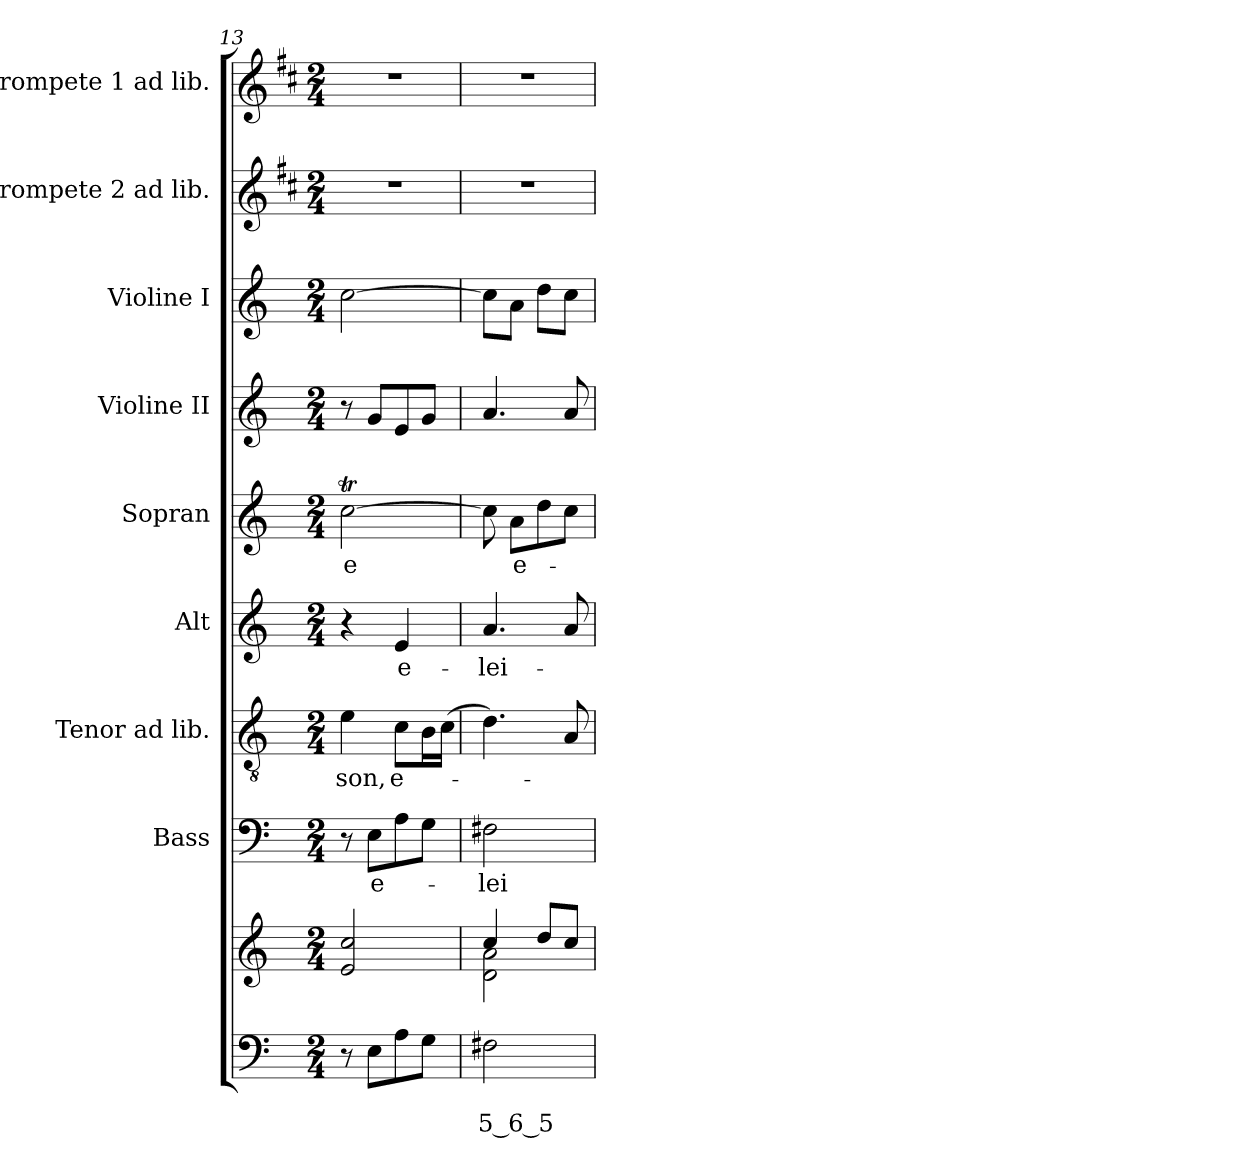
**kern	**text	**text	**kern	**kern	**text	**kern	**text	**kern	**text	**kern	**text	**kern	**kern	**kern	**kern
*part9	*part9	*part9	*part9	*part8	*part8	*part7	*part7	*part6	*part6	*part5	*part5	*part4	*part3	*part2	*part1
*staff10	*staff10	*staff10	*staff9	*staff8	*staff8	*staff7	*staff7	*staff6	*staff6	*staff5	*staff5	*staff4	*staff3	*staff2	*staff1
*	*	*	*	*I"Bass	*	*I"Tenor ad lib.	*	*I"Alt	*	*I"Sopran	*	*I"Violine II	*I"Violine I	*I"Trompete 2 ad lib.	*I"Trompete 1 ad lib.
*	*	*	*	*I'B.	*	*I'T.	*	*I'A.	*	*I'S.	*	*I'Vl. II	*I'Vl. I	*I'Trp. 2	*I'Trp. 1
*clefF4	*	*	*clefG2	*clefF4	*	*clefGv2	*	*clefG2	*	*clefG2	*	*clefG2	*clefG2	*clefG2	*clefG2
*	*	*	*	*	*	*	*	*	*	*	*	*	*	*ITrd1c2	*ITrd1c2
*k[]	*	*	*k[]	*k[]	*	*k[]	*	*k[]	*	*k[]	*	*k[]	*k[]	*k[]	*k[]
*C:	*	*	*C:	*C:	*	*C:	*	*C:	*	*C:	*	*C:	*C:	*C:	*C:
*M2/4	*	*	*M2/4	*M2/4	*	*M2/4	*	*M2/4	*	*M2/4	*	*M2/4	*M2/4	*M2/4	*M2/4
=13	=13	=13	=13	=13	=13	=13	=13	=13	=13	=13	=13	=13	=13	=13	=13
!	!	!LO:LY:b	!	!	!	!	!LO:LY:b	!	!	!	!LO:LY:b	!	!	!	!
8r	.	6	2e/ 2cc/	8r	.	4e\	-son,	4r	.	[2ccT\	-e	8r	[2cc\	2r	2r
!	!	!LO:LY:b	!	!	!LO:LY:b	!	!	!	!	!	!	!	!	!	!
8E\L	.	_	.	8E\L	e-	.	.	.	.	.	.	8g/L	.	.	.
!	!	!	!	!	!	!	!LO:LY:b	!	!LO:LY:b	!	!	!	!	!	!
8A\	.	.	.	8A\	.	8c\L	e-	4e/	e-	.	.	8e/	.	.	.
8G\J	.	.	.	8G\J	.	16B\L	.	.	.	.	.	8g/J	.	.	.
.	.	.	.	.	.	(>16c\JJ	.	.	.	.	.	.	.	.	.
=14	=14	=14	=14	=14	=14	=14	=14	=14	=14	=14	=14	=14	=14	=14	=14
!	!	!LO:LY:b	!	!	!LO:LY:b	!	!	!	!LO:LY:b	!	!	!	!	!	!
*	*	*	*^	*	*	*	*	*	*	*	*	*	*	*	*
2F#X\	.	5_6_5	4cc/	2d\ 2a\	2F#X\	-lei-	4.d\)	.	4.a/	-lei-	8cc\]	.	4.a/	8cc\L]	2r	2r
!	!	!	!	!	!	!	!	!	!	!	!	!LO:LY:b	!	!	!	!
.	.	.	.	.	.	.	.	.	.	.	8a\L	e-	.	8a\J	.	.
.	.	.	8dd/L	.	.	.	.	.	.	.	8dd\	.	.	8dd\L	.	.
.	.	.	8cc/J	.	.	.	8A/	.	8a/	.	8cc\J	.	8a/	8cc\J	.	.
*	*	*	*v	*v	*	*	*	*	*	*	*	*	*	*	*	*
=	=	=	=	=	=	=	=	=	=	=	=	=	=	=	=
*-	*-	*-	*-	*-	*-	*-	*-	*-	*-	*-	*-	*-	*-	*-	*-
